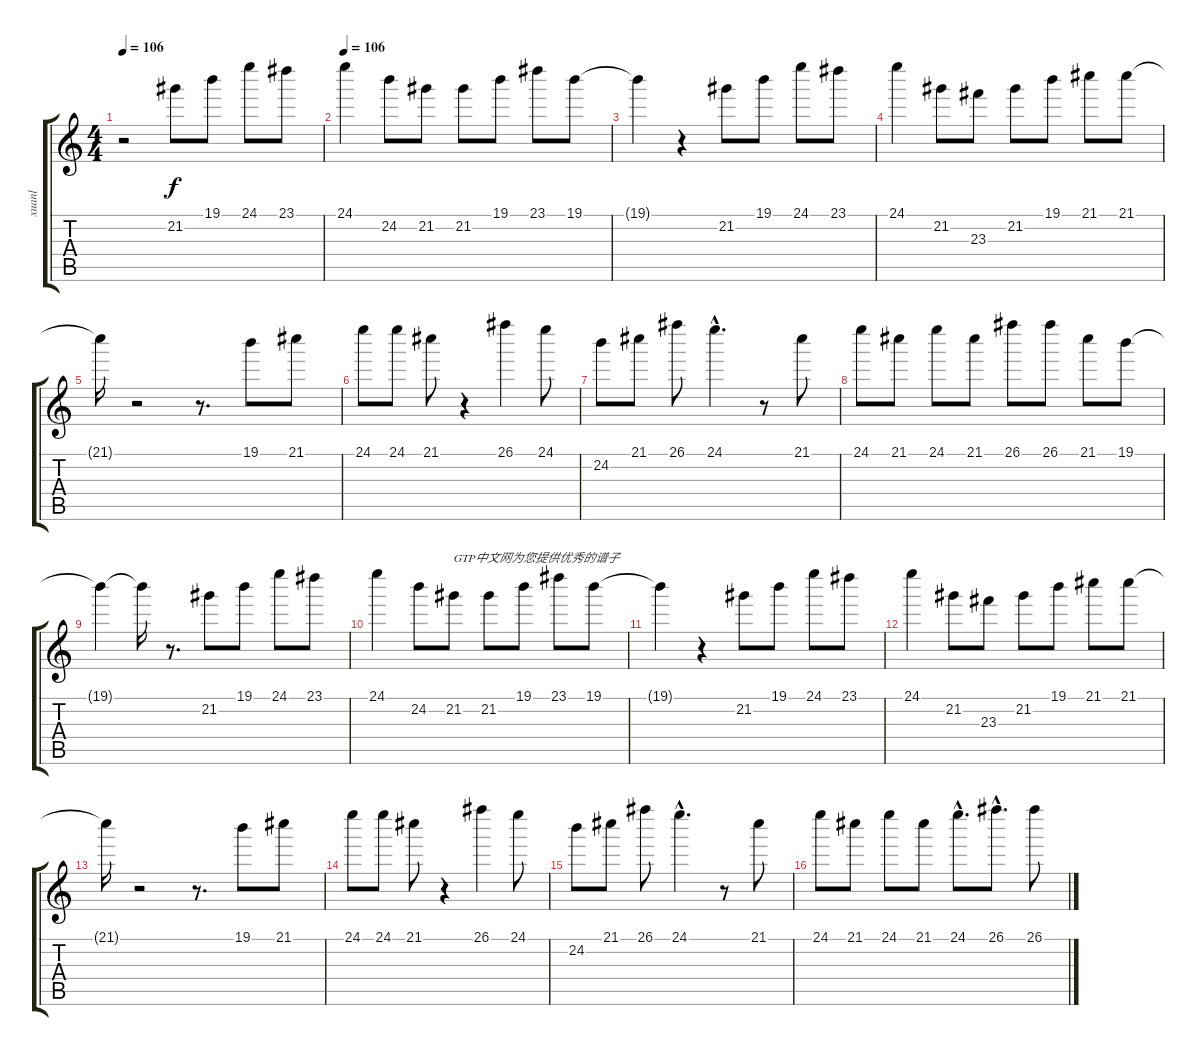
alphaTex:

\track ("xuanl" "xuanl") {instrument overdrivenguitar}
\staff {score tabs}
\tuning (E4 B3 G3 D3 A2 E2) {hide}
\ts (4 4)
\tempo 106
\clef g2
\ks c
r.2{dy f instrument overdrivenguitar} 21.2.8 19.1.8 24.1.8 23.1.8 |
\tempo 106
24.1.4 24.2.8 21.2.8 21.2.8 19.1.8 23.1.8 19.1.8 |
19.1{t}.4 r.4 21.2.8 19.1.8 24.1.8 23.1.8 |
24.1.4 21.2.8 23.3.8 21.2.8 19.1.8 21.1.8 21.1.8 |
21.1{t}.16 r.2 r.8{d} 19.1.8 21.1.8 |
24.1.8 24.1.8 21.1.8 r.4 26.1.4 24.1.8 |
24.2.8 21.1.8 26.1.8 24.1{hac}.4{d} r.8 21.1.8 |
24.1.8 21.1.8 24.1.8 21.1.8 26.1.8 26.1.8 21.1.8 19.1.8 |
19.1{t}.4 19.1{t}.16 r.8{d} 21.2.8 19.1.8 24.1.8 23.1.8 |
24.1.4 24.2.8 21.2.8{txt "GTP中文网为您提供优秀的谱子"} 21.2.8 19.1.8 23.1.8 19.1.8 |
19.1{t}.4 r.4 21.2.8 19.1.8 24.1.8 23.1.8 |
24.1.4 21.2.8 23.3.8 21.2.8 19.1.8 21.1.8 21.1.8 |
21.1{t}.16 r.2 r.8{d} 19.1.8 21.1.8 |
24.1.8 24.1.8 21.1.8 r.4 26.1.4 24.1.8 |
24.2.8 21.1.8 26.1.8 24.1{hac}.4{d} r.8 21.1.8 |
24.1.8 21.1.8 24.1.8 21.1.8 24.1{hac}.8{d} 26.1{hac}.8{d} 26.1.8
